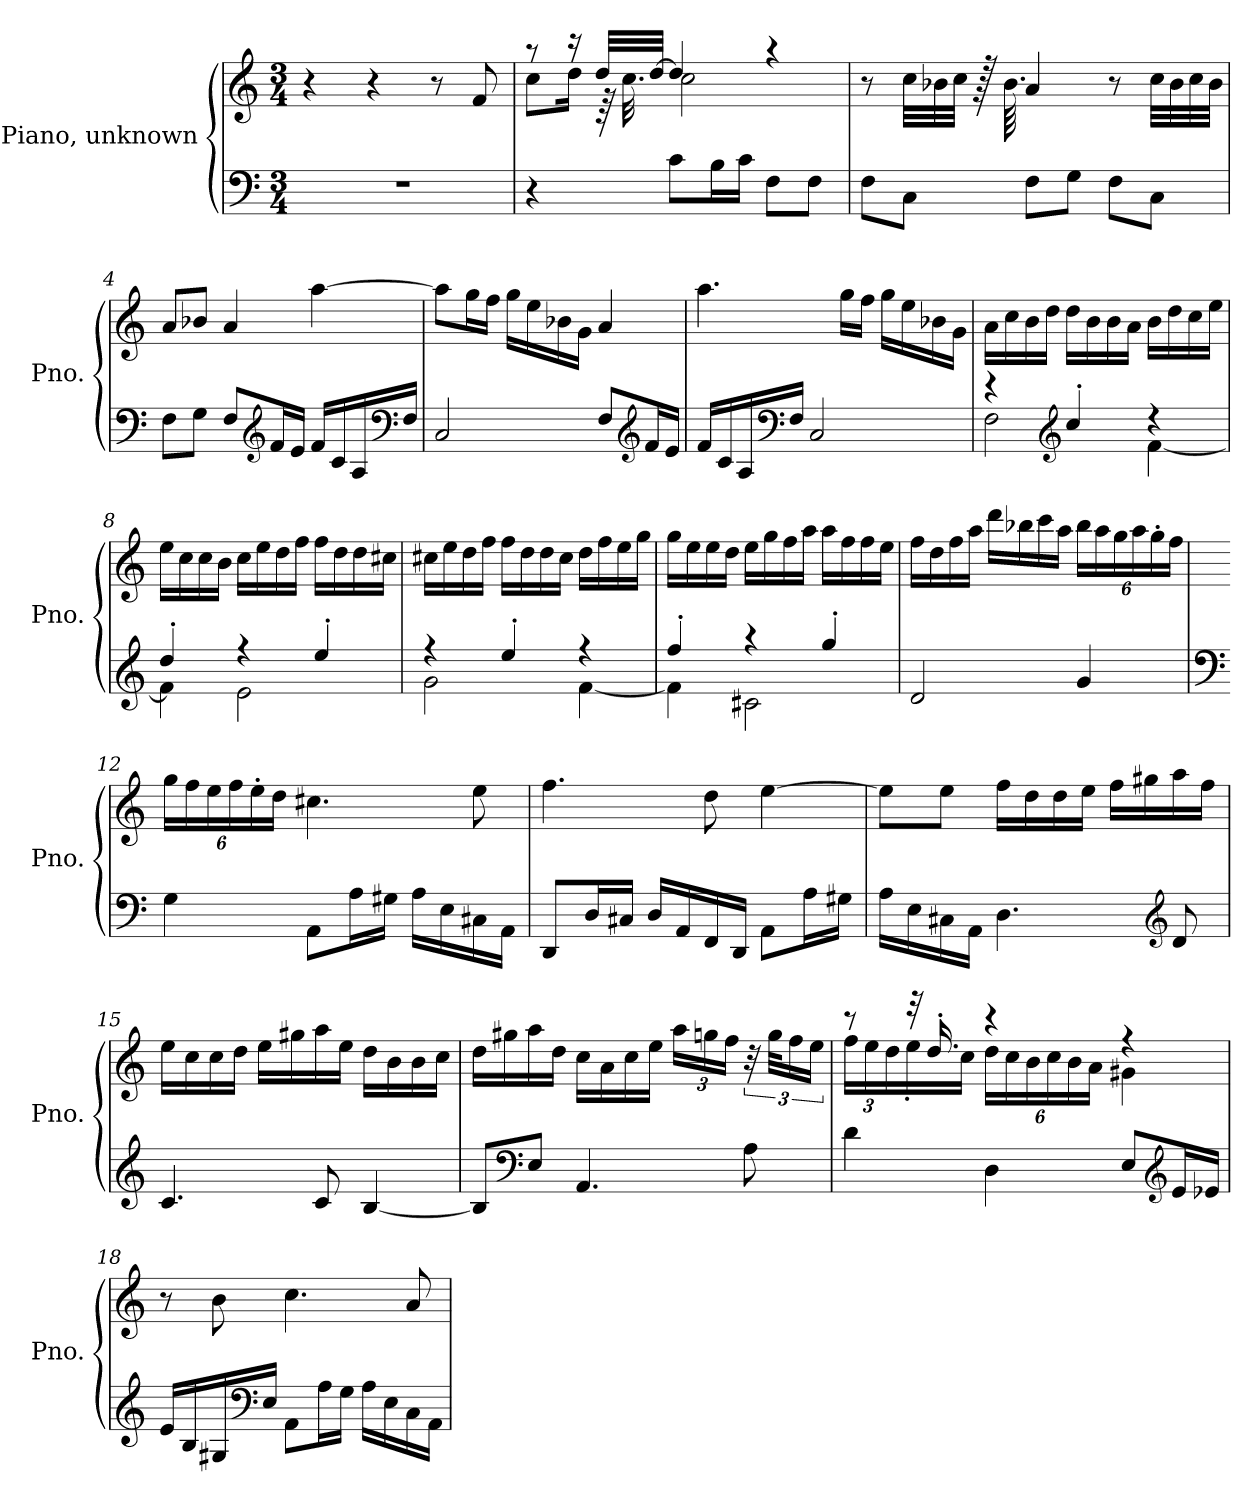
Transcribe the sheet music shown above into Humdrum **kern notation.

**kern	**kern
*part1	*part1
*staff2	*staff1
*I"Piano, unknown	*
*I'Pno.	*
*clefF4	*clefG2
*k[]	*k[]
*M3/4	*M3/4
*MM100	*MM100
=1	=1
2.r	4r
.	4r
.	8r
.	8f/
=2	=2
*	*^
4r	8r	8cc\L
.	16r	16dd\Jk
.	32dd/LLL	64r
.	.	32.cc\
.	[32dd/JJJ	.
8c\L	4dd/]	2cc\
16B\L	.	.
16c\JJ	.	.
8F\L	4r	.
8F\J	.	.
*	*v	*v
=3	=3
8F\L	8r
8C\J	32cc\LLL
.	32b-X\
.	32cc\JJJ
.	128r
.	64.b-\
8F\L	4a/
8G\J	.
8F\L	8r
8C\J	32cc\LLL
.	32b-\
.	32cc\
.	32b-\JJJ
=4	=4
8F\L	8a/L
8G\J	8b-X/J
8F/L	4a/
*clefG2	*
16f/L	.
16e/JJ	.
16f/LL	[4aa\
16c/	.
16A/	.
*clefF4	*
16F/JJ	.
!!LO:LB:g=z
=5	=5
2C/	8aa\L]
.	16gg\L
.	16ff\JJ
.	16gg\LL
.	16ee\
.	16b-X\
.	16g\JJ
8F/L	4a/
*clefG2	*
16f/L	.
16e/JJ	.
=6	=6
16f/LL	4.aa\
16c/	.
16A/	.
*clefF4	*
16F/JJ	.
2C/	.
.	16gg\LL
.	16ff\JJ
.	16gg\LL
.	16ee\
.	16b-X\
.	16g\JJ
=7	=7
*^	*
4r	2F\	16a\LL
.	.	16cc\
.	.	16b\
.	.	16dd\JJ
*clefG2	*	*
4cc'/	.	16dd\LL
.	.	16b\
.	.	16b\
.	.	16a\JJ
4r	[4f\	16b\LL
.	.	16dd\
.	.	16cc\
.	.	16ee\JJ
!!LO:LB:g=z
=8	=8	=8
4dd'/	4f\]	16ee\LL
.	.	16cc\
.	.	16cc\
.	.	16b\JJ
4r	2e\	16cc\LL
.	.	16ee\
.	.	16dd\
.	.	16ff\JJ
4ee'/	.	16ff\LL
.	.	16dd\
.	.	16dd\
.	.	16cc#X\JJ
=9	=9	=9
4r	2g\	16cc#X\LL
.	.	16ee\
.	.	16dd\
.	.	16ff\JJ
4ee'/	.	16ff\LL
.	.	16dd\
.	.	16dd\
.	.	16cc#\JJ
4r	[4f\	16dd\LL
.	.	16ff\
.	.	16ee\
.	.	16gg\JJ
=10	=10	=10
4ff'/	4f\]	16gg\LL
.	.	16ee\
.	.	16ee\
.	.	16dd\JJ
4r	2c#X\	16ee\LL
.	.	16gg\
.	.	16ff\
.	.	16aa\JJ
4gg'/	.	16aa\LL
.	.	16ff\
.	.	16ff\
.	.	16ee\JJ
*v	*v	*
!!LO:LB:g=z
=11	=11
2d/	16ff\LL
.	16dd\
.	16ff\
.	16aa\JJ
.	16ddd\LL
.	16bb-X\
.	16ccc\
.	16aa\JJ
*	*Xbrackettup
4g/	24bb-\LL
.	24aa\
.	24gg\
.	24aa\
.	24gg'\
.	24ff\JJ
=12	=12
*clefF4	*
4G\	24gg\LL
.	24ff\
.	24ee\
.	24ff\
.	24ee'\
.	24dd\JJ
8AA\L	4.cc#X\
16A\L	.
16G#X\JJ	.
16A\LL	.
16E\	.
16C#X\	8ee\
16AA\JJ	.
=13	=13
8DD/L	4.ff\
16D/L	.
16C#X/JJ	.
16D/LL	.
16AA/	.
16FF/	8dd\
16DD/JJ	.
8AA\L	[4ee\
16A\L	.
16G#X\JJ	.
!!LO:LB:g=z
=14	=14
16A\LL	8ee\L]
16E\	.
16C#X\	8ee\J
16AA\JJ	.
4.D\	16ff\LL
.	16dd\
.	16dd\
.	16ee\JJ
.	16ff\LL
.	16gg#X\
*clefG2	*
8d/	16aa\
.	16ff\JJ
=15	=15
4.c/	16ee\LL
.	16cc\
.	16cc\
.	16dd\JJ
.	16ee\LL
.	16gg#X\
8c/	16aa\
.	16ee\JJ
[4B/	16dd\LL
.	16b\
.	16b\
.	16cc\JJ
=16	=16
8B/L]	16dd\LL
.	16gg#X\
*clefF4	*
8E/J	16aa\
.	16dd\JJ
4.AA/	16cc\LL
.	16a\
.	16cc\
.	16ee\JJ
.	24aa\LL
.	24ggn\
.	24ff\JJ
*	*brackettup
8A\	48r
.	48gg\KLL
.	24ff\
.	24ee\JJ
!!LO:LB:g=z
=17	=17
*	*^
*	*	*Xbrackettup
4d\	8r	24ff\LL
.	.	24ee\
.	.	24dd\
.	32r	16ee'\
.	16.dd'/	.
.	.	16cc\JJ
4D\	4r	24dd\LL
.	.	24cc\
.	.	24b\
.	.	24cc\
.	.	24b\
.	.	24a\JJ
8E/L	4r	4g#X\
*clefG2	*	*
16e/L	.	.
16e-X/JJ	.	.
*	*v	*v
=18	=18
16e/LL	8r
16B/	.
16G#X/	8b\
*clefF4	*
16E/JJ	.
8AA\L	4.cc\
16A\L	.
16G#\JJ	.
16A\LL	.
16E\	.
16C\	8a/
16AA\JJ	.
=	=
*-	*-
